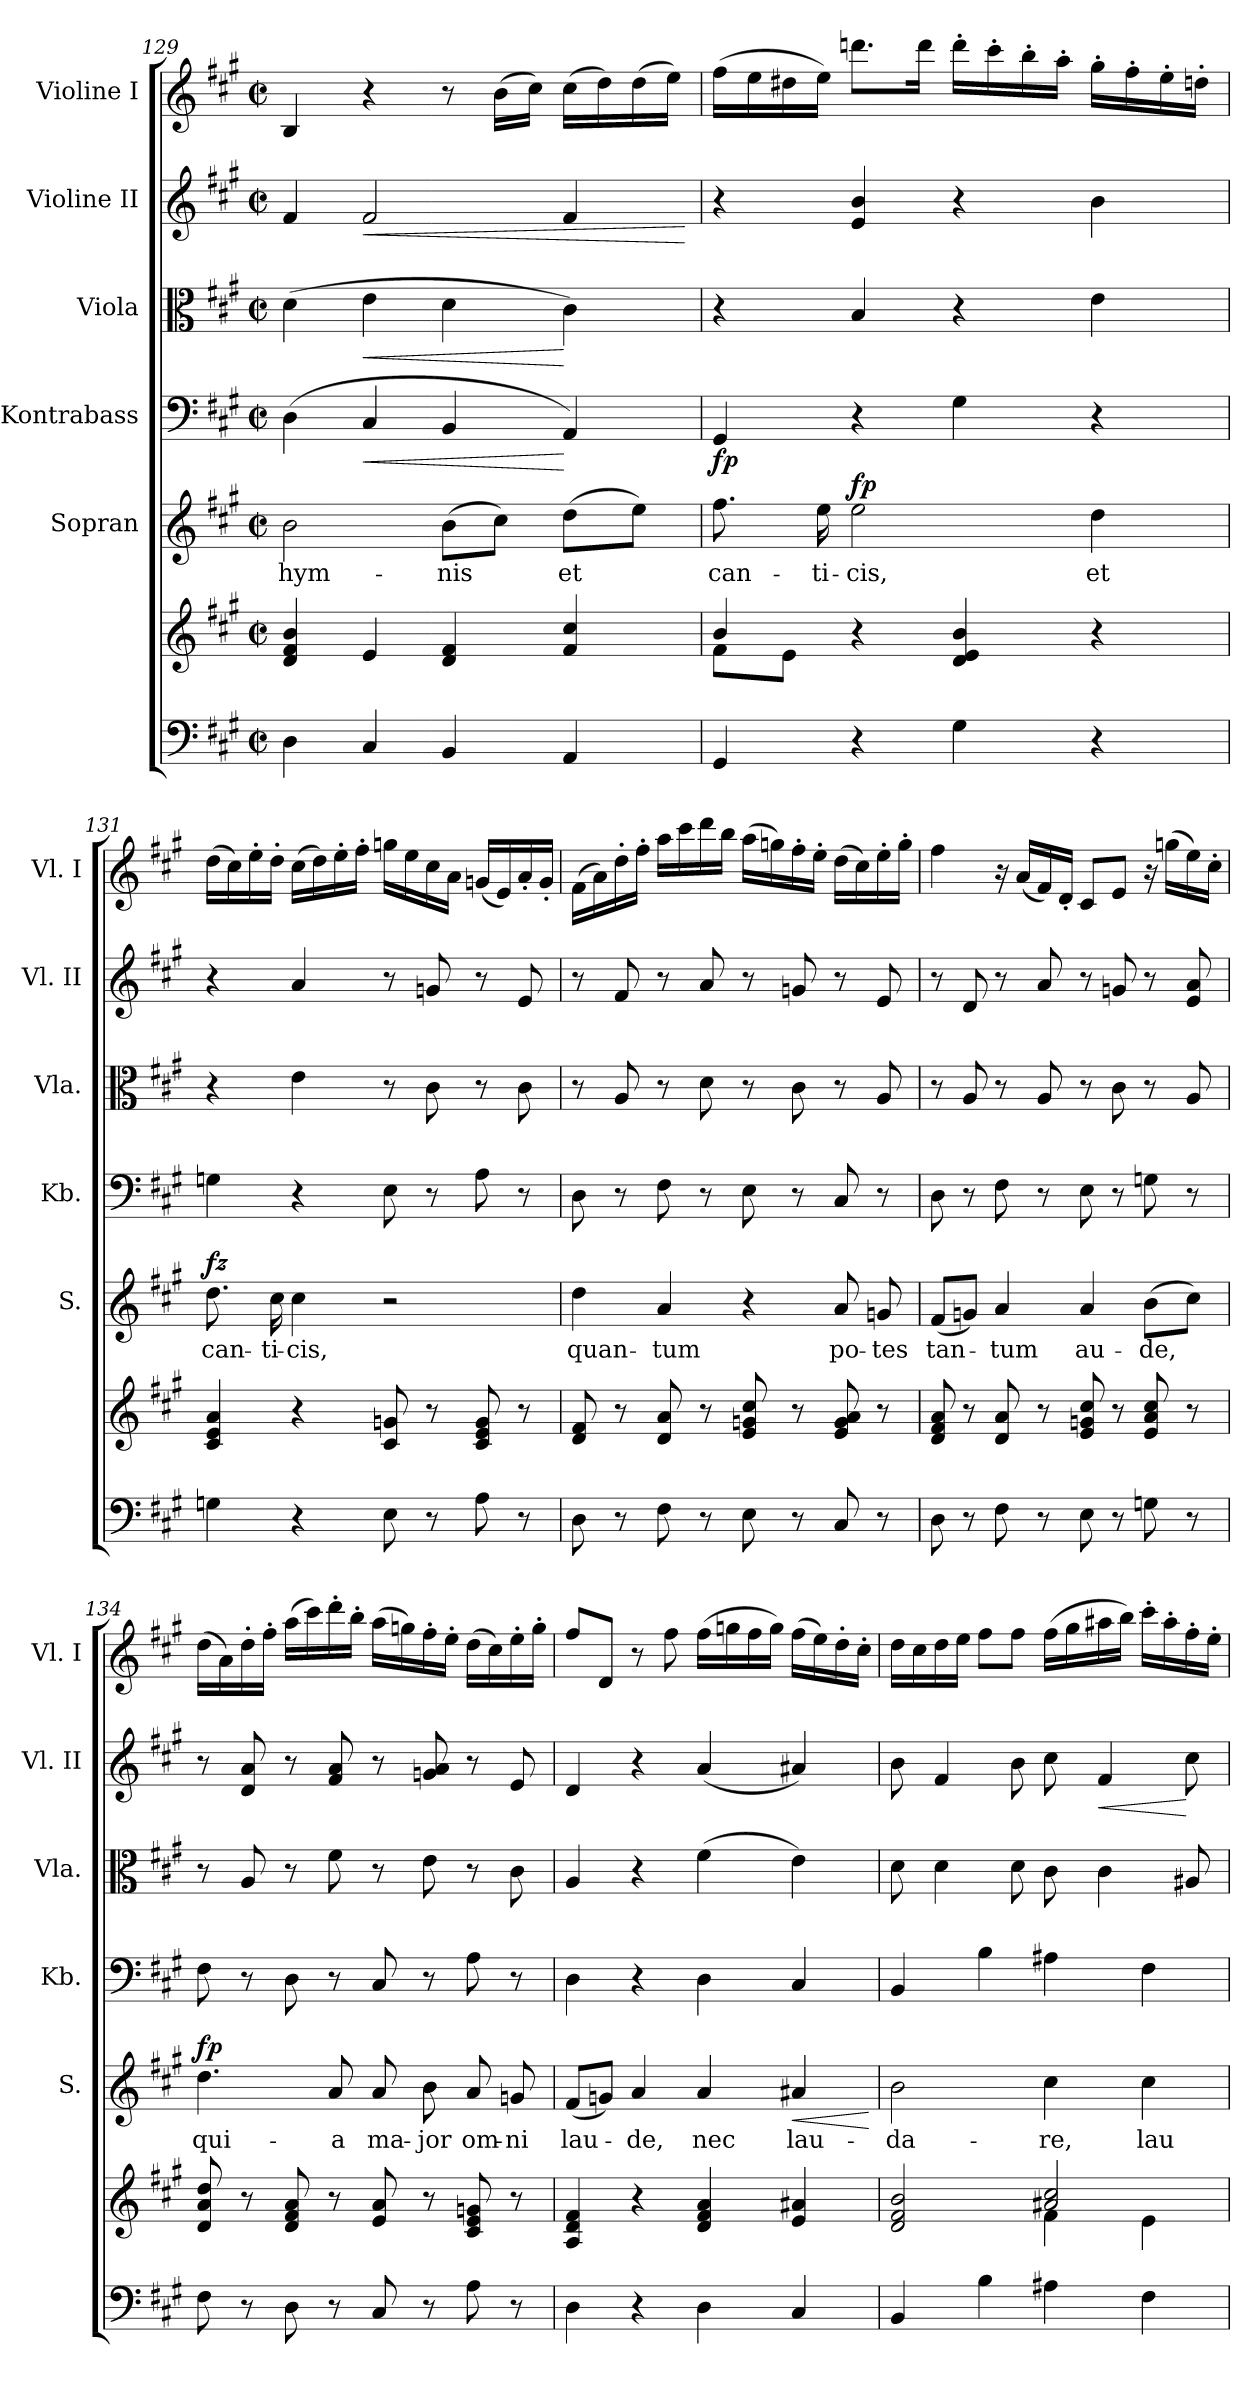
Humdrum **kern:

**kern	**kern	**kern	**text	**dynam	**kern	**dynam	**kern	**dynam	**kern	**dynam	**kern
*part6	*part6	*part5	*part5	*part5	*part4	*part4	*part3	*part3	*part2	*part2	*part1
*staff7	*staff6	*staff5	*staff5	*staff5	*staff4	*staff4	*staff3	*staff3	*staff2	*staff2	*staff1
*	*	*I"Sopran	*	*	*I"Kontrabass	*	*I"Viola	*	*I"Violine II	*	*I"Violine I
*	*	*I'S.	*	*	*I'Kb.	*	*I'Vla.	*	*I'Vl. II	*	*I'Vl. I
*clefF4	*clefG2	*clefG2	*	*	*clefF4	*	*clefC3	*	*clefG2	*	*clefG2
*	*	*	*	*	*ITrd7c12	*	*	*	*	*	*
*k[f#c#g#]	*k[f#c#g#]	*k[f#c#g#]	*	*	*k[f#c#g#]	*	*k[f#c#g#]	*	*k[f#c#g#]	*	*k[f#c#g#]
*A:	*A:	*A:	*	*	*A:	*	*A:	*	*A:	*	*A:
*M2/2	*M2/2	*M2/2	*	*	*M2/2	*	*M2/2	*	*M2/2	*	*M2/2
*met(c|)	*met(c|)	*met(c|)	*	*	*met(c|)	*	*met(c|)	*	*met(c|)	*	*met(c|)
=129	=129	=129	=129	=129	=129	=129	=129	=129	=129	=129	=129
!	!	!	!LO:LY:b	!	!	!	!	!	!	!	!
4D\	4d/ 4f#/ 4b/	2b\	hym-	.	(>4DD\	.	(>4d\	.	4f#/	.	4B/
!	!	!	!	!	!	!LO:HP:b	!	!LO:HP:b	!	!LO:HP:b	!
4C#/	4e/	.	.	.	4CC#/	<	4e\	<	2f#/	<	4r
!	!	!	!LO:LY:b	!	!	!	!	!	!	!	!
4BB/	4d/ 4f#/	(>8b\L	-nis	.	4BBB/	.	4d\	.	.	.	8r
.	.	8cc#\J)	.	.	.	.	.	.	.	.	(>16b\LL
.	.	.	.	.	.	.	.	.	.	.	16cc#\JJ)
!	!	!	!LO:LY:b	!	!	!	!	!	!	!	!
4AA/	4f#/ 4cc#/	(>8dd\L	et	.	4AAA/)	[	4c#\)	[	4f#/	.	(>16cc#\LL
.	.	.	.	.	.	.	.	.	.	.	16dd\)
.	.	8ee\J)	.	.	.	.	.	.	.	.	(>16dd\
.	.	.	.	.	.	.	.	.	.	.	16ee\JJ)
.	.	.	.	.	.	.	.	.	.	[	.
=130	=130	=130	=130	=130	=130	=130	=130	=130	=130	=130	=130
*	*^	*	*	*	*	*	*	*	*	*	*
!	!	!	!	!LO:LY:b	!	!	!LO:DY:b	!	!	!	!	!
4GG#/	4b/	8f#\L	8.ff#\	can-	.	4GGG#/	fp	4r	.	4r	.	(>16ff#\LL
.	.	.	.	.	.	.	.	.	.	.	.	16ee\
.	.	8e\J	.	.	.	.	.	.	.	.	.	16dd#X\
!	!	!	!	!LO:LY:b	!	!	!	!	!	!	!	!
.	.	.	16ee\	-ti-	.	.	.	.	.	.	.	16ee\JJ)
!	!	!	!	!LO:LY:b	!LO:DY:a	!	!	!	!	!	!	!
4r	4r	2.ryy	2ee\	-cis,	fp	4r	.	4B/	.	4e/ 4b/	.	8.dddn\L
.	.	.	.	.	.	.	.	.	.	.	.	16ddd\Jk
4G#\	4d/ 4e/ 4b/	.	.	.	.	4GG#\	.	4r	.	4r	.	16ddd'>\LL
.	.	.	.	.	.	.	.	.	.	.	.	16ccc#'>\
.	.	.	.	.	.	.	.	.	.	.	.	16bb'>\
.	.	.	.	.	.	.	.	.	.	.	.	16aa'>\JJ
!	!	!	!	!LO:LY:b	!	!	!	!	!	!	!	!
4r	4r	.	4dd\	et	.	4r	.	4e\	.	4b\	.	16gg#'>\LL
.	.	.	.	.	.	.	.	.	.	.	.	16ff#'>\
.	.	.	.	.	.	.	.	.	.	.	.	16ee'>\
.	.	.	.	.	.	.	.	.	.	.	.	16ddn'>\JJ
*	*v	*v	*	*	*	*	*	*	*	*	*	*
!!LO:LB:g=z
=131	=131	=131	=131	=131	=131	=131	=131	=131	=131	=131	=131
!	!	!	!LO:LY:b	!LO:DY:a	!	!	!	!	!	!	!
4Gn\	4c#/ 4e/ 4a/	8.dd\	can-	fz	4GGn\	.	4r	.	4r	.	(>16dd\LL
.	.	.	.	.	.	.	.	.	.	.	16cc#\)
.	.	.	.	.	.	.	.	.	.	.	16ee'>\
!	!	!	!LO:LY:b	!	!	!	!	!	!	!	!
.	.	16cc#\	-ti-	.	.	.	.	.	.	.	16dd'>\JJ
!	!	!	!LO:LY:b	!	!	!	!	!	!	!	!
4r	4r	4cc#\	-cis,	.	4r	.	4e\	.	4a/	.	(>16cc#\LL
.	.	.	.	.	.	.	.	.	.	.	16dd\)
.	.	.	.	.	.	.	.	.	.	.	16ee'>\
.	.	.	.	.	.	.	.	.	.	.	16ff#'>\JJ
8E\	8c#/ 8gn/	2r	.	.	8EE\	.	8r	.	8r	.	16ggn\LL
.	.	.	.	.	.	.	.	.	.	.	16ee\
8r	8r	.	.	.	8r	.	8c#\	.	8gn/	.	16cc#\
.	.	.	.	.	.	.	.	.	.	.	16a\JJ
8A\	8c#/ 8e/ 8g/	.	.	.	8AA\	.	8r	.	8r	.	(<16gn/LL
.	.	.	.	.	.	.	.	.	.	.	16e/)
8r	8r	.	.	.	8r	.	8c#\	.	8e/	.	16a'</
.	.	.	.	.	.	.	.	.	.	.	16g'</JJ
=132	=132	=132	=132	=132	=132	=132	=132	=132	=132	=132	=132
!	!	!	!LO:LY:b	!	!	!	!	!	!	!	!
8D\	8d/ 8f#/	4dd\	quan-	.	8DD\	.	8r	.	8r	.	(>16f#\LL
.	.	.	.	.	.	.	.	.	.	.	16a\)
8r	8r	.	.	.	8r	.	8A/	.	8f#/	.	16dd'>\
.	.	.	.	.	.	.	.	.	.	.	16ff#'>\JJ
!	!	!	!LO:LY:b	!	!	!	!	!	!	!	!
8F#\	8d/ 8a/	4a/	-tum	.	8FF#\	.	8r	.	8r	.	16aa\LL
.	.	.	.	.	.	.	.	.	.	.	16ccc#\
8r	8r	.	.	.	8r	.	8d\	.	8a/	.	16ddd\
.	.	.	.	.	.	.	.	.	.	.	16bb\JJ
8E\	8e/ 8gn/ 8cc#/	4r	.	.	8EE\	.	8r	.	8r	.	(>16aa\LL
.	.	.	.	.	.	.	.	.	.	.	16ggn\)
8r	8r	.	.	.	8r	.	8c#\	.	8gn/	.	16ff#'>\
.	.	.	.	.	.	.	.	.	.	.	16ee'>\JJ
!	!	!	!LO:LY:b	!	!	!	!	!	!	!	!
8C#/	8e/ 8g/ 8a/	8a/	po-	.	8CC#/	.	8r	.	8r	.	(>16dd\LL
.	.	.	.	.	.	.	.	.	.	.	16cc#\)
!	!	!	!LO:LY:b	!	!	!	!	!	!	!	!
8r	8r	8gn/	-tes	.	8r	.	8A/	.	8e/	.	16ee'>\
.	.	.	.	.	.	.	.	.	.	.	16gg'>\JJ
=133	=133	=133	=133	=133	=133	=133	=133	=133	=133	=133	=133
!	!	!	!LO:LY:b	!	!	!	!	!	!	!	!
8D\	8d/ 8f#/ 8a/	(<8f#/L	tan-	.	8DD\	.	8r	.	8r	.	4ff#\
8r	8r	8gn/J)	.	.	8r	.	8A/	.	8d/	.	.
!	!	!	!LO:LY:b	!	!	!	!	!	!	!	!
8F#\	8d/ 8a/	4a/	-tum	.	8FF#\	.	8r	.	8r	.	16r
.	.	.	.	.	.	.	.	.	.	.	(<16a/LL
8r	8r	.	.	.	8r	.	8A/	.	8a/	.	16f#/)
.	.	.	.	.	.	.	.	.	.	.	16d'</JJ
!	!	!	!LO:LY:b	!	!	!	!	!	!	!	!
8E\	8e/ 8gn/ 8cc#/	4a/	au-	.	8EE\	.	8r	.	8r	.	8c#/L
8r	8r	.	.	.	8r	.	8c#\	.	8gn/	.	8e/J
!	!	!	!LO:LY:b	!	!	!	!	!	!	!	!
8Gn\	8e/ 8a/ 8cc#/	(>8b\L	-de,	.	8GGn\	.	8r	.	8r	.	16r
.	.	.	.	.	.	.	.	.	.	.	(>16ggn\LL
8r	8r	8cc#\J)	.	.	8r	.	8A/	.	8e/ 8a/	.	16ee\)
.	.	.	.	.	.	.	.	.	.	.	16cc#'>\JJ
!!LO:PB:g=z
=134	=134	=134	=134	=134	=134	=134	=134	=134	=134	=134	=134
!	!	!	!LO:LY:b	!LO:DY:a	!	!	!	!	!	!	!
8F#\	8d/ 8a/ 8dd/	4.dd\	qui-	fp	8FF#\	.	8r	.	8r	.	(>16dd\LL
.	.	.	.	.	.	.	.	.	.	.	16a\)
8r	8r	.	.	.	8r	.	8A/	.	8d/ 8a/	.	16dd'>\
.	.	.	.	.	.	.	.	.	.	.	16ff#'>\JJ
8D\	8d/ 8f#/ 8a/	.	.	.	8DD\	.	8r	.	8r	.	(>16aa\LL
.	.	.	.	.	.	.	.	.	.	.	16ccc#\)
!	!	!	!LO:LY:b	!	!	!	!	!	!	!	!
8r	8r	8a/	-a	.	8r	.	8f#\	.	8f#/ 8a/	.	16ddd'>\
.	.	.	.	.	.	.	.	.	.	.	16bb'>\JJ
!	!	!	!LO:LY:b	!	!	!	!	!	!	!	!
8C#/	8e/ 8a/	8a/	ma-	.	8CC#/	.	8r	.	8r	.	(>16aa\LL
.	.	.	.	.	.	.	.	.	.	.	16ggn\)
!	!	!	!LO:LY:b	!	!	!	!	!	!	!	!
8r	8r	8b\	-jor	.	8r	.	8e\	.	8gn/ 8a/	.	16ff#'>\
.	.	.	.	.	.	.	.	.	.	.	16ee'>\JJ
!	!	!	!LO:LY:b	!	!	!	!	!	!	!	!
8A\	8c#/ 8e/ 8gn/	8a/	om-	.	8AA\	.	8r	.	8r	.	(>16dd\LL
.	.	.	.	.	.	.	.	.	.	.	16cc#\)
!	!	!	!LO:LY:b	!	!	!	!	!	!	!	!
8r	8r	8gn/	-ni	.	8r	.	8c#\	.	8e/	.	16ee'>\
.	.	.	.	.	.	.	.	.	.	.	16gg'>\JJ
=135	=135	=135	=135	=135	=135	=135	=135	=135	=135	=135	=135
!	!	!	!LO:LY:b	!	!	!	!	!	!	!	!
4D\	4A/ 4d/ 4f#/	(<8f#/L	lau-	.	4DD\	.	4A/	.	4d/	.	8ff#/L
.	.	8gn/J)	.	.	.	.	.	.	.	.	8d/J
!	!	!	!LO:LY:b	!	!	!	!	!	!	!	!
4r	4r	4a/	-de,	.	4r	.	4r	.	4r	.	8r
.	.	.	.	.	.	.	.	.	.	.	8ff#\
!	!	!	!LO:LY:b	!	!	!	!	!	!	!	!
4D\	4d/ 4f#/ 4a/	4a/	nec	.	4DD\	.	(>4f#\	.	(<4a/	.	(>16ff#\LL
.	.	.	.	.	.	.	.	.	.	.	16ggn\
.	.	.	.	.	.	.	.	.	.	.	16ff#\
.	.	.	.	.	.	.	.	.	.	.	16gg\JJ)
!	!	!	!LO:LY:b	!LO:HP:b	!	!	!	!	!	!	!
4C#/	4e/ 4a#X/	4a#X/	lau-	<	4CC#/	.	4e\)	.	4a#X/)	.	(>16ff#\LL
.	.	.	.	.	.	.	.	.	.	.	16ee\)
.	.	.	.	.	.	.	.	.	.	.	16dd'>\
.	.	.	.	.	.	.	.	.	.	.	16cc#'>\JJ
.	.	.	.	[	.	.	.	.	.	.	.
=136	=136	=136	=136	=136	=136	=136	=136	=136	=136	=136	=136
*	*^	*	*	*	*	*	*	*	*	*	*
!	!	!	!	!LO:LY:b	!	!	!	!	!	!	!	!
4BB/	2d/ 2f#/ 2b/	2ryy	2b\	-da-	.	4BBB/	.	8d\	.	8b\	.	16dd\LL
.	.	.	.	.	.	.	.	.	.	.	.	16cc#\
.	.	.	.	.	.	.	.	4d\	.	4f#/	.	16dd\
.	.	.	.	.	.	.	.	.	.	.	.	16ee\JJ
4B\	.	.	.	.	.	4BB\	.	.	.	.	.	8ff#\L
.	.	.	.	.	.	.	.	8d\	.	8b\	.	8ff#\J
!	!	!	!	!LO:LY:b	!	!	!	!	!	!	!	!
4A#X\	2a#X/ 2cc#/	4f#\	4cc#\	-re,	.	4AA#X\	.	8c#\	.	8cc#\	.	(>16ff#\LL
.	.	.	.	.	.	.	.	.	.	.	.	16gg#\
!	!	!	!	!	!	!	!	!	!	!	!LO:HP:b	!
.	.	.	.	.	.	.	.	4c#\	.	4f#/	<	16aa#X\
.	.	.	.	.	.	.	.	.	.	.	.	16bb\JJ)
!	!	!	!	!LO:LY:b	!	!	!	!	!	!	!	!
4F#\	.	4e\	4cc#\	lau-	.	4FF#\	.	.	.	.	.	16ccc#'>\LL
.	.	.	.	.	.	.	.	.	.	.	.	16aa#'>\
.	.	.	.	.	.	.	.	8A#X/	.	8cc#\	[	16ff#'>\
.	.	.	.	.	.	.	.	.	.	.	.	16ee'>\JJ
*	*v	*v	*	*	*	*	*	*	*	*	*	*
=	=	=	=	=	=	=	=	=	=	=	=
*-	*-	*-	*-	*-	*-	*-	*-	*-	*-	*-	*-
